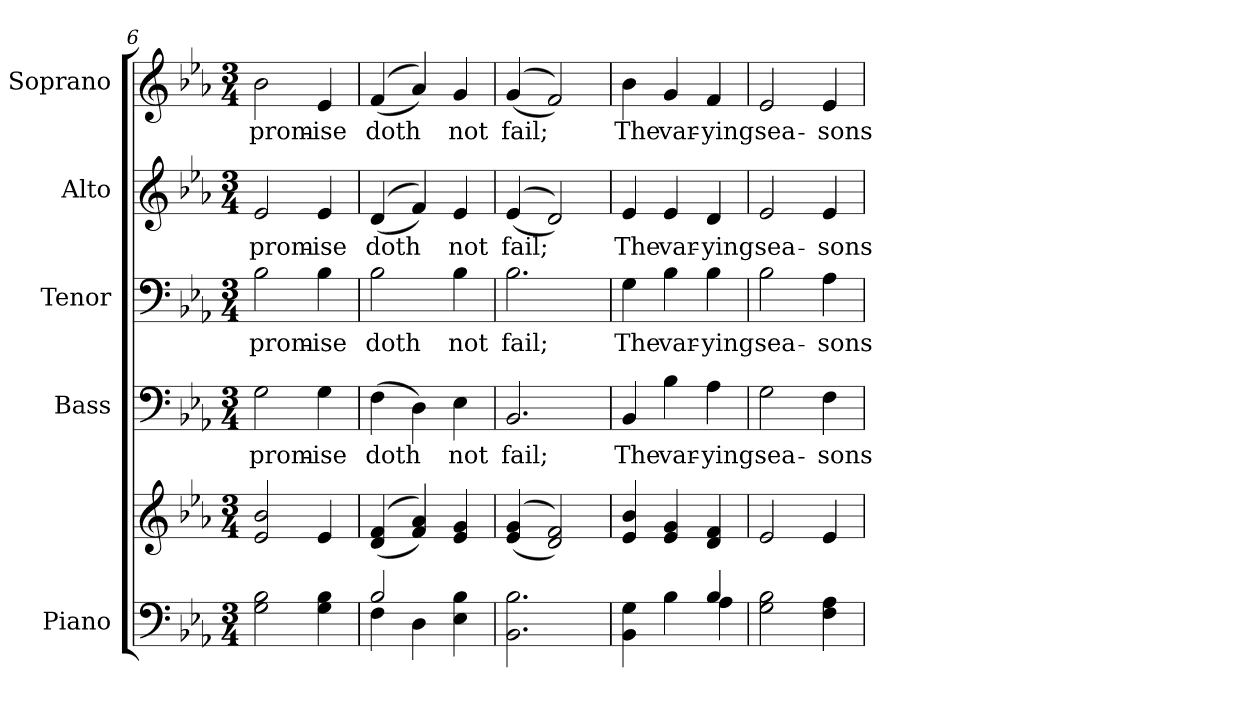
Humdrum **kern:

**kern	**kern	**kern	**text	**kern	**text	**kern	**text	**kern	**text
*part5	*part5	*part4	*part4	*part3	*part3	*part2	*part2	*part1	*part1
*staff6	*staff5	*staff4	*staff4	*staff3	*staff3	*staff2	*staff2	*staff1	*staff1
*I"Piano	*	*I"Bass	*	*I"Tenor	*	*I"Alto	*	*I"Soprano	*
*I'Pno.	*	*I'B.	*	*I'T.	*	*I'A.	*	*I'S.	*
*clefF4	*clefG2	*clefF4	*	*clefF4	*	*clefG2	*	*clefG2	*
*k[b-e-a-]	*k[b-e-a-]	*k[b-e-a-]	*	*k[b-e-a-]	*	*k[b-e-a-]	*	*k[b-e-a-]	*
*E-:	*E-:	*E-:	*	*E-:	*	*E-:	*	*E-:	*
*M3/4	*M3/4	*M3/4	*	*M3/4	*	*M3/4	*	*M3/4	*
=6	=6	=6	=6	=6	=6	=6	=6	=6	=6
!	!	!	!LO:LY:b:color=#000000	!	!	!	!	!	!
!	!	!	!	!	!LO:LY:b:color=#000000	!	!	!	!
!	!	!	!	!	!	!	!LO:LY:b:color=#000000	!	!
!	!	!	!	!	!	!	!	!	!LO:LY:b:color=#000000
2Gi\ 2B-i	2e-i/ 2b-i	2Gi\	prom-	2B-i\	prom-	2e-i/	prom-	2b-i\	prom-
!	!	!	!LO:LY:b:color=#000000	!	!	!	!	!	!
!	!	!	!	!	!LO:LY:b:color=#000000	!	!	!	!
!	!	!	!	!	!	!	!LO:LY:b:color=#000000	!	!
!	!	!	!	!	!	!	!	!	!LO:LY:b:color=#000000
4Gi\ 4B-i	4e-i/	4Gi\	-ise	4B-i\	-ise	4e-i/	-ise	4e-i/	-ise
!!LO:PB:g=z
=7	=7	=7	=7	=7	=7	=7	=7	=7	=7
*^	*	*	*	*	*	*	*	*	*
!	!	!	!	!LO:LY:b:color=#000000	!	!	!	!	!	!
!	!	!	!	!	!	!LO:LY:b:color=#000000	!	!	!	!
!	!	!	!	!	!	!	!	!LO:LY:b:color=#000000	!	!
!	!	!	!	!	!	!	!	!	!	!LO:LY:b:color=#000000
2B-i/	4Fi\	((4di/ 4fi	(4Fi\	doth	2B-i\	doth	((4di/	doth	((4fi/	doth
.	4Di\	4fi/ 4a-i))	4Di\)	.	.	.	4fi/))	.	4a-i/))	.
!	!	!	!	!LO:LY:b:color=#000000	!	!	!	!	!	!
!	!	!	!	!	!	!LO:LY:b:color=#000000	!	!	!	!
!	!	!	!	!	!	!	!	!LO:LY:b:color=#000000	!	!
!	!	!	!	!	!	!	!	!	!	!LO:LY:b:color=#000000
4E-i\ 4B-i	4ryy	4e-i/ 4gi	4E-i\	not	4B-i\	not	4e-i/	not	4gi/	not
*v	*v	*	*	*	*	*	*	*	*	*
=8	=8	=8	=8	=8	=8	=8	=8	=8	=8
*^	*	*	*	*	*	*	*	*	*
!	!	!	!	!LO:LY:b:color=#000000	!	!	!	!	!	!
*v	*v	*	*	*	*	*	*	*	*	*
*^	*	*	*	*	*	*	*	*	*
!	!	!	!	!	!	!LO:LY:b:color=#000000	!	!	!	!
*v	*v	*	*	*	*	*	*	*	*	*
*^	*	*	*	*	*	*	*	*	*
!	!	!	!	!	!	!	!	!LO:LY:b:color=#000000	!	!
*v	*v	*	*	*	*	*	*	*	*	*
*^	*	*	*	*	*	*	*	*	*
!	!	!	!	!	!	!	!	!	!	!LO:LY:b:color=#000000
*v	*v	*	*	*	*	*	*	*	*	*
2.BB-i\ 2.B-i	((4e-i/ 4gi	2.BB-i/	fail;	2.B-i\	fail;	((4e-i/	fail;	((4gi/	fail;
.	2di/ 2fi))	.	.	.	.	2di/))	.	2fi/))	.
=9	=9	=9	=9	=9	=9	=9	=9	=9	=9
*^	*	*	*	*	*	*	*	*	*
!	!	!	!	!LO:LY:b:color=#000000	!	!	!	!	!	!
!	!	!	!	!	!	!LO:LY:b:color=#000000	!	!	!	!
!	!	!	!	!	!	!	!	!LO:LY:b:color=#000000	!	!
!	!	!	!	!	!	!	!	!	!	!LO:LY:b:color=#000000
4BB-i\ 4Gi	2ryy	4e-i/ 4b-i	4BB-i/	The	4Gi\	The	4e-i/	The	4b-i\	The
!	!	!	!	!LO:LY:b:color=#000000	!	!	!	!	!	!
!	!	!	!	!	!	!LO:LY:b:color=#000000	!	!	!	!
!	!	!	!	!	!	!	!	!LO:LY:b:color=#000000	!	!
!	!	!	!	!	!	!	!	!	!	!LO:LY:b:color=#000000
4B-i\	.	4e-i/ 4gi	4B-i\	var-	4B-i\	var-	4e-i/	var-	4gi/	var-
!	!	!	!	!LO:LY:b:color=#000000	!	!	!	!	!	!
!	!	!	!	!	!	!LO:LY:b:color=#000000	!	!	!	!
!	!	!	!	!	!	!	!	!LO:LY:b:color=#000000	!	!
!	!	!	!	!	!	!	!	!	!	!LO:LY:b:color=#000000
4B-i/	4A-i\	4di/ 4fi	4A-i\	-ying	4B-i\	-ying	4di/	-ying	4fi/	-ying
*v	*v	*	*	*	*	*	*	*	*	*
!!LO:PB:g=z
=10	=10	=10	=10	=10	=10	=10	=10	=10	=10
*^	*	*	*	*	*	*	*	*	*
!	!	!	!	!LO:LY:b:color=#000000	!	!	!	!	!	!
*v	*v	*	*	*	*	*	*	*	*	*
*^	*	*	*	*	*	*	*	*	*
!	!	!	!	!	!	!LO:LY:b:color=#000000	!	!	!	!
*v	*v	*	*	*	*	*	*	*	*	*
*^	*	*	*	*	*	*	*	*	*
!	!	!	!	!	!	!	!	!LO:LY:b:color=#000000	!	!
*v	*v	*	*	*	*	*	*	*	*	*
*^	*	*	*	*	*	*	*	*	*
!	!	!	!	!	!	!	!	!	!	!LO:LY:b:color=#000000
*v	*v	*	*	*	*	*	*	*	*	*
2Gi\ 2B-i	2e-i/	2Gi\	sea-	2B-i\	sea-	2e-i/	sea-	2e-i/	sea-
!	!	!	!LO:LY:b:color=#000000	!	!	!	!	!	!
!	!	!	!	!	!LO:LY:b:color=#000000	!	!	!	!
!	!	!	!	!	!	!	!LO:LY:b:color=#000000	!	!
!	!	!	!	!	!	!	!	!	!LO:LY:b:color=#000000
4Fi\ 4A-i	4e-i/	4Fi\	-sons	4A-i\	-sons	4e-i/	-sons	4e-i/	-sons
=	=	=	=	=	=	=	=	=	=
*-	*-	*-	*-	*-	*-	*-	*-	*-	*-
